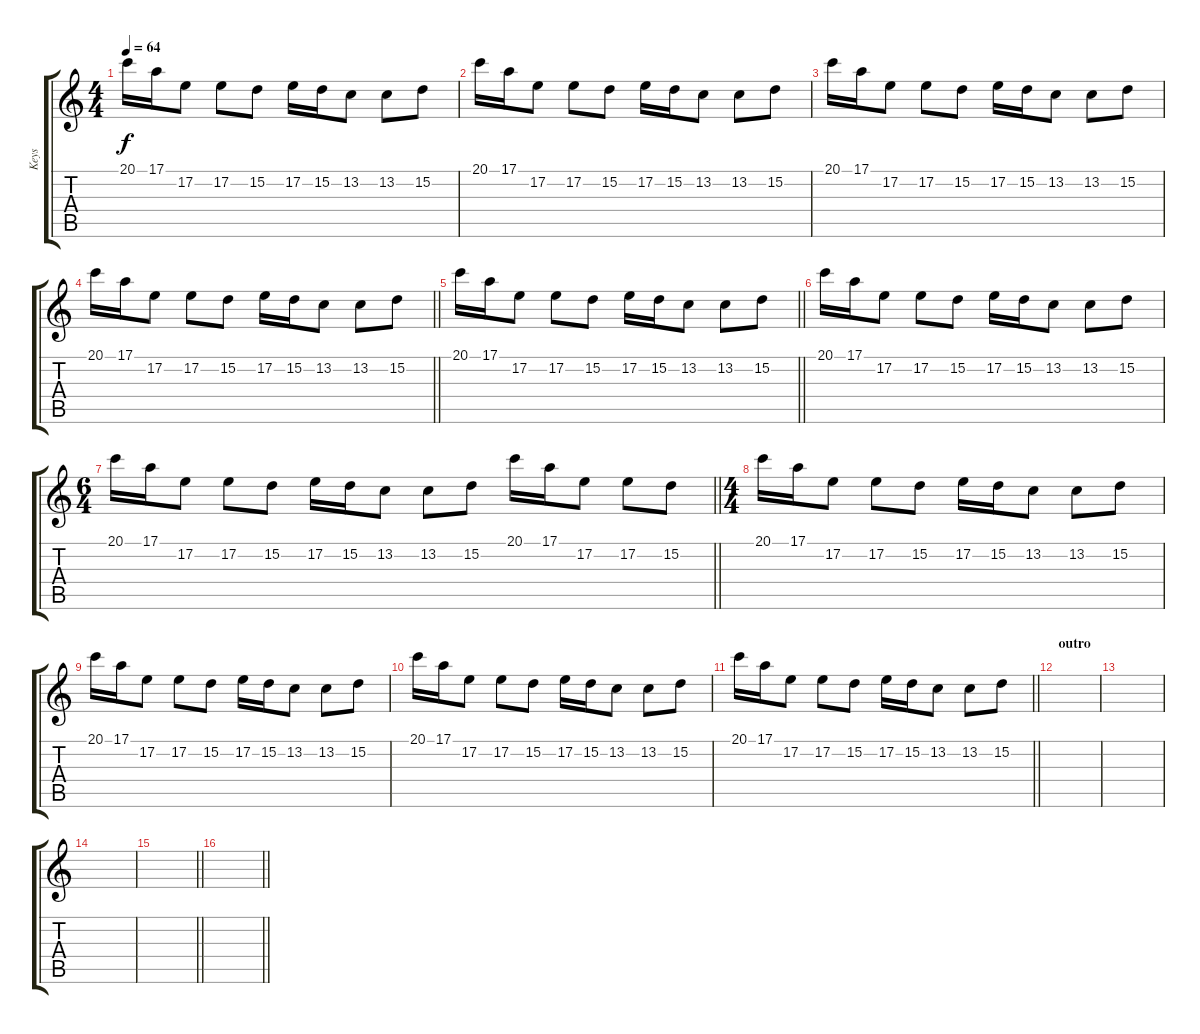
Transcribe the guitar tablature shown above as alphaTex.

\track ("Keys" "Keys") {instrument choiraahs}
\staff {score tabs}
\tuning (E4 B3 G3 D3 A2 E2) {hide}
\ts (4 4)
\tempo 64
\clef g2
\ks c
20.1.16{dy f} 17.1.16 17.2.8 17.2.8 15.2.8 17.2.16 15.2.16 13.2.8 13.2.8 15.2.8 |
20.1.16 17.1.16 17.2.8 17.2.8 15.2.8 17.2.16 15.2.16 13.2.8 13.2.8 15.2.8 |
20.1.16 17.1.16 17.2.8 17.2.8 15.2.8 17.2.16 15.2.16 13.2.8 13.2.8 15.2.8 |
\barLineRight lightlight
20.1.16 17.1.16 17.2.8 17.2.8 15.2.8 17.2.16 15.2.16 13.2.8 13.2.8 15.2.8 |
\barLineRight lightlight
20.1.16 17.1.16 17.2.8 17.2.8 15.2.8 17.2.16 15.2.16 13.2.8 13.2.8 15.2.8 |
20.1.16 17.1.16 17.2.8 17.2.8 15.2.8 17.2.16 15.2.16 13.2.8 13.2.8 15.2.8 |
\ts (6 4)
\barLineRight lightlight
20.1.16 17.1.16 17.2.8 17.2.8 15.2.8 17.2.16 15.2.16 13.2.8 13.2.8 15.2.8 20.1.16 17.1.16 17.2.8 17.2.8 15.2.8 |
\ts (4 4)
20.1.16 17.1.16 17.2.8 17.2.8 15.2.8 17.2.16 15.2.16 13.2.8 13.2.8 15.2.8 |
20.1.16 17.1.16 17.2.8 17.2.8 15.2.8 17.2.16 15.2.16 13.2.8 13.2.8 15.2.8 |
20.1.16 17.1.16 17.2.8 17.2.8 15.2.8 17.2.16 15.2.16 13.2.8 13.2.8 15.2.8 |
\barLineRight lightlight
20.1.16 17.1.16 17.2.8 17.2.8 15.2.8 17.2.16 15.2.16 13.2.8 13.2.8 15.2.8 |
\section ("" "outro")
|
|
|
\barLineRight lightlight
|
\barLineRight lightlight
